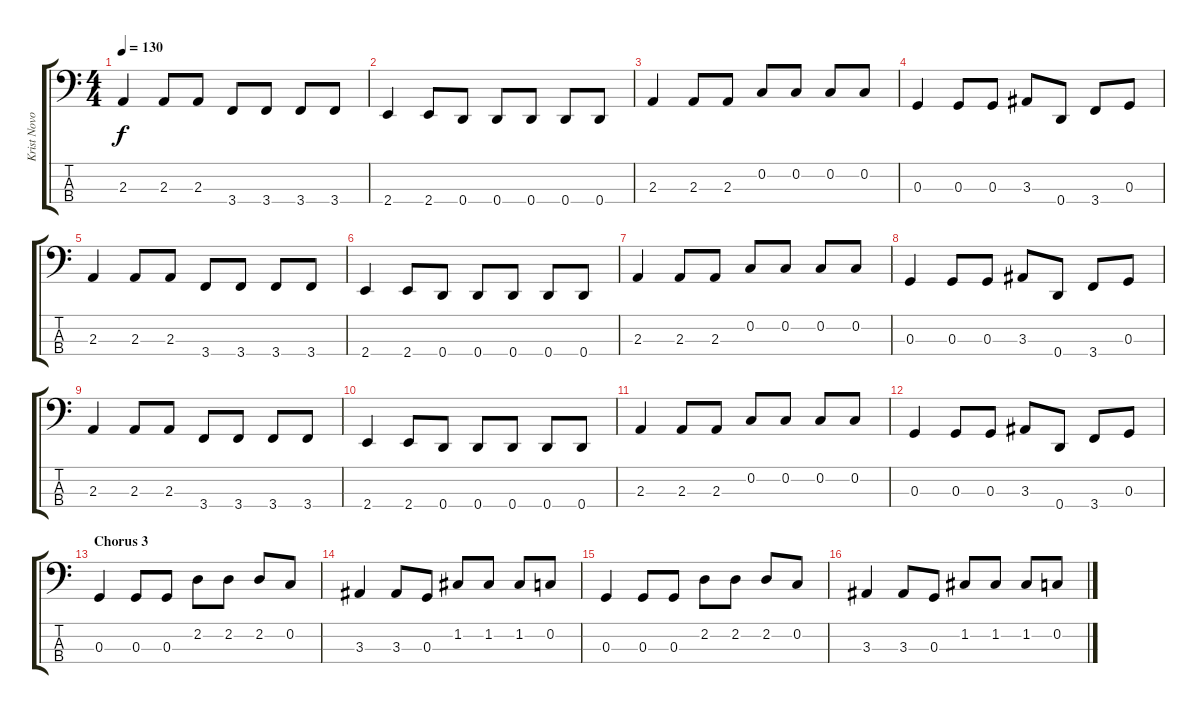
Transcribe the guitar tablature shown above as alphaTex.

\track ("Krist Novoselic" "Krist Novo") {instrument electricbasspick}
\staff {score tabs}
\tuning (F2 C2 G1 D1) {hide}
\ts (4 4)
\tempo 130
\clef f4
\ks c
2.3.4{dy f} 2.3.8 2.3.8 3.4.8 3.4.8 3.4.8 3.4.8 |
2.4.4 2.4.8 0.4.8 0.4.8 0.4.8 0.4.8 0.4.8 |
2.3.4 2.3.8 2.3.8 0.2.8 0.2.8 0.2.8 0.2.8 |
0.3.4 0.3.8 0.3.8 3.3.8 0.4.8 3.4.8 0.3.8 |
2.3.4 2.3.8 2.3.8 3.4.8 3.4.8 3.4.8 3.4.8 |
2.4.4 2.4.8 0.4.8 0.4.8 0.4.8 0.4.8 0.4.8 |
2.3.4 2.3.8 2.3.8 0.2.8 0.2.8 0.2.8 0.2.8 |
0.3.4 0.3.8 0.3.8 3.3.8 0.4.8 3.4.8 0.3.8 |
2.3.4 2.3.8 2.3.8 3.4.8 3.4.8 3.4.8 3.4.8 |
2.4.4 2.4.8 0.4.8 0.4.8 0.4.8 0.4.8 0.4.8 |
2.3.4 2.3.8 2.3.8 0.2.8 0.2.8 0.2.8 0.2.8 |
0.3.4 0.3.8 0.3.8 3.3.8 0.4.8 3.4.8 0.3.8 |
\section ("" "Chorus 3")
0.3.4 0.3.8 0.3.8 2.2.8 2.2.8 2.2.8 0.2.8 |
3.3.4 3.3.8 0.3.8 1.2.8 1.2.8 1.2.8 0.2.8 |
0.3.4 0.3.8 0.3.8 2.2.8 2.2.8 2.2.8 0.2.8 |
3.3.4 3.3.8 0.3.8 1.2.8 1.2.8 1.2.8 0.2.8
